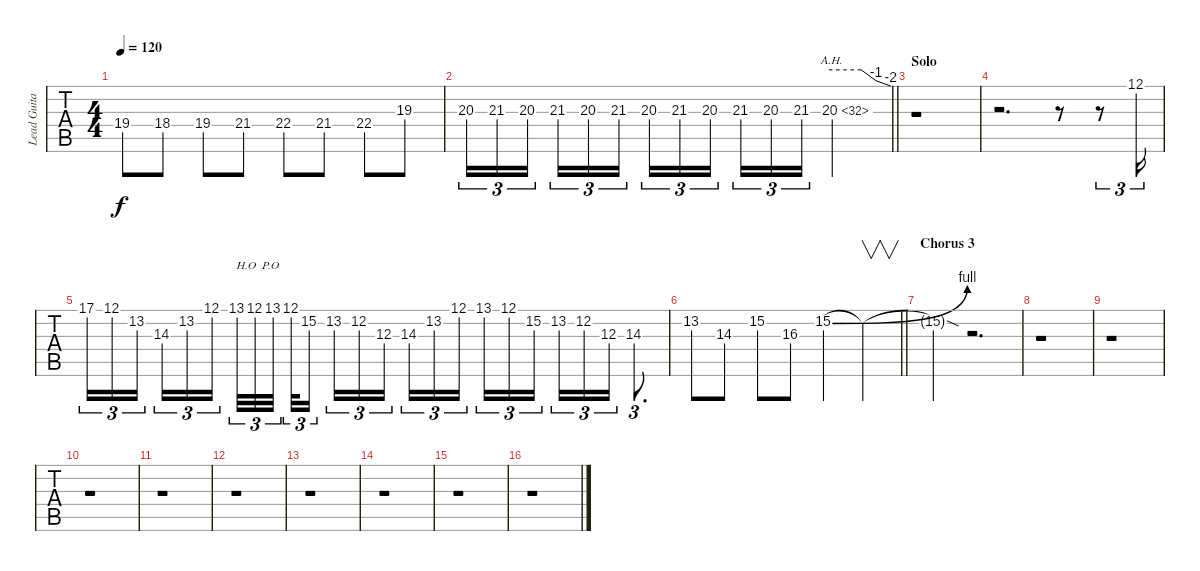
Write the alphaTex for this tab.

\track ("Lead Guitar 1 (Enrik Garcìa)" "Lead Guita") {instrument distortionguitar}
\staff {tabs}
\tuning (Eb4 Bb3 Gb3 Db3 Ab2 Eb2) {hide}
\ts (4 4)
\tempo 120
\clef g2
\ks c
19.4{st}.8{dy f} 18.4{st}.8 19.4{st}.8 21.4{st}.8 22.4{st}.8 21.4{st}.8 22.4{st}.8 19.3{st}.8 |
\barLineRight lightlight
20.3.16{tu (3 2)} 21.3.16{tu (3 2)} 20.3.16{tu (3 2) beam splitsecondary} 21.3.16{tu (3 2)} 20.3.16{tu (3 2)} 21.3.16{tu (3 2)} 20.3.16{tu (3 2)} 21.3.16{tu (3 2)} 20.3.16{tu (3 2) beam splitsecondary} 21.3.16{tu (3 2)} 20.3.16{tu (3 2)} 21.3.16{tu (3 2)} 20.3{ah 12}.2{tbe (custom default 0 0 30 0 45 -4 60 -8)} |
\section ("" "Solo")
r.1 |
r.2{d} r.8{ot 8va} r.8{tu (3 2) ot 8va} 12.1.16{tu (3 2) ot 8va} |
17.1.16{tu (3 2) ot 8va} 12.1.16{tu (3 2) ot 8va} 13.2.16{tu (3 2) ot 8va beam splitsecondary} 14.3.16{tu (3 2) ot 8va} 13.2.16{tu (3 2) ot 8va} 12.1.16{tu (3 2) ot 8va} 13.1.32{tu (3 2) ot 8va txt "H.O  P.O"} 12.1.32{tu (3 2) ot 8va} 13.1.32{tu (3 2) ot 8va beam splitsecondary} 12.1.32{tu (3 2) ot 8va} 15.2.16{tu (3 2) ot 8va beam splitsecondary} 13.2.16{tu (3 2) ot 8va} 12.2.16{tu (3 2) ot 8va} 12.3.16{tu (3 2) ot 8va} 14.3.16{tu (3 2) ot 8va} 13.2.16{tu (3 2) ot 8va} 12.1.16{tu (3 2) ot 8va beam splitsecondary} 13.1.16{tu (3 2) ot 8va} 12.1.16{tu (3 2) ot 8va} 15.2.16{tu (3 2) ot 8va} 13.2.16{tu (3 2) ot 8va} 12.2.16{tu (3 2) ot 8va} 12.3.16{tu (3 2) ot 8va} 14.3.8{d tu (3 2) ot 8va} |
\barLineRight lightlight
13.2.8{ot 8va} 14.3.8{ot 8va} 15.2.8{ot 8va} 16.3.8{ot 8va} 15.2{be (bend 0 0 60 4)}.4{ot 8va} 15.2{t}.4{v ot 8va} |
\section ("" "Chorus 3")
15.2{sod t}.4{ot 8va} r.2{d ot 8va} |
r.1 |
r.1 |
r.1 |
r.1 |
r.1 |
r.1 |
r.1 |
r.1 |
r.1
